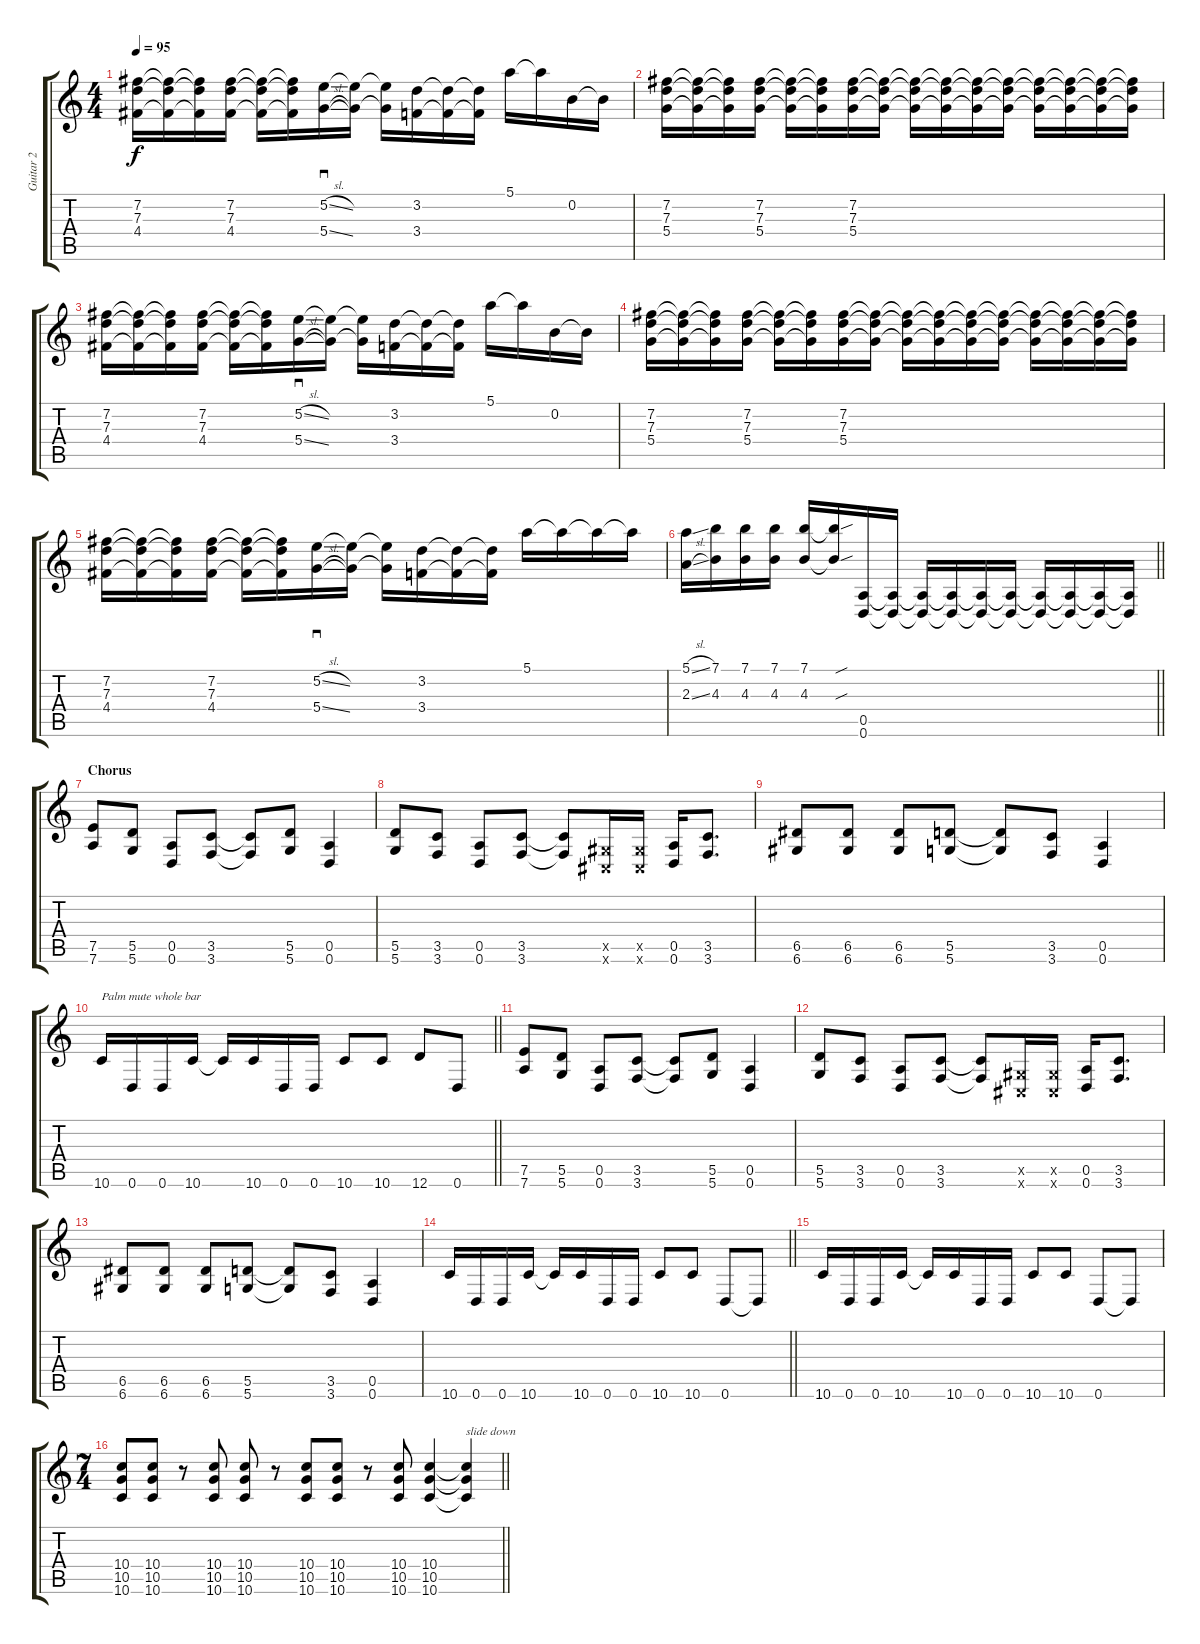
\track ("Guitar 2" "Guitar 2") {instrument distortionguitar}
\staff {score tabs}
\tuning (E4 B3 G3 D3 A2 D2) {hide}
\ts (4 4)
\tempo 95
\clef g2
\ks c
(7.2 7.3 4.4).16{dy f} (7.2{t} 7.3{t} 4.4{t}).16 (7.2{t} 7.3{t} 4.4{t}).16 (7.2 7.3 4.4).16 (7.2{t} 7.3{t} 4.4{t}).16 (7.2{t} 7.3{t} 4.4{t}).16 (5.2{sl} 5.4{sl}).16{sd} (5.2{t} 5.4{t}).16 (5.2{t} 5.4{t}).16 (3.2 3.4).16 (3.2{t} 3.4{t}).16 (3.2{t} 3.4{t}).16 5.1.16 5.1{t}.16 0.2.16 0.2{t}.16 |
(7.2 7.3 5.4).16 (7.2{t} 7.3{t} 5.4{t}).16 (7.2{t} 7.3{t} 5.4{t}).16 (7.2 7.3 5.4).16 (7.2{t} 7.3{t} 5.4{t}).16 (7.2{t} 7.3{t} 5.4{t}).16 (7.2 7.3 5.4).16 (7.2{t} 7.3{t} 5.4{t}).16 (7.2{t} 7.3{t} 5.4{t}).16 (7.2{t} 7.3{t} 5.4{t}).16 (7.2{t} 7.3{t} 5.4{t}).16 (7.2{t} 7.3{t} 5.4{t}).16 (7.2{t} 7.3{t} 5.4{t}).16 (7.2{t} 7.3{t} 5.4{t}).16 (7.2{t} 7.3{t} 5.4{t}).16 (7.2{t} 7.3{t} 5.4{t}).16 |
(7.2 7.3 4.4).16 (7.2{t} 7.3{t} 4.4{t}).16 (7.2{t} 7.3{t} 4.4{t}).16 (7.2 7.3 4.4).16 (7.2{t} 7.3{t} 4.4{t}).16 (7.2{t} 7.3{t} 4.4{t}).16 (5.2{sl} 5.4{sl}).16{sd} (5.2{t} 5.4{t}).16 (5.2{t} 5.4{t}).16 (3.2 3.4).16 (3.2{t} 3.4{t}).16 (3.2{t} 3.4{t}).16 5.1.16 5.1{t}.16 0.2.16 0.2{t}.16 |
(7.2 7.3 5.4).16 (7.2{t} 7.3{t} 5.4{t}).16 (7.2{t} 7.3{t} 5.4{t}).16 (7.2 7.3 5.4).16 (7.2{t} 7.3{t} 5.4{t}).16 (7.2{t} 7.3{t} 5.4{t}).16 (7.2 7.3 5.4).16 (7.2{t} 7.3{t} 5.4{t}).16 (7.2{t} 7.3{t} 5.4{t}).16 (7.2{t} 7.3{t} 5.4{t}).16 (7.2{t} 7.3{t} 5.4{t}).16 (7.2{t} 7.3{t} 5.4{t}).16 (7.2{t} 7.3{t} 5.4{t}).16 (7.2{t} 7.3{t} 5.4{t}).16 (7.2{t} 7.3{t} 5.4{t}).16 (7.2{t} 7.3{t} 5.4{t}).16 |
(7.2 7.3 4.4).16 (7.2{t} 7.3{t} 4.4{t}).16 (7.2{t} 7.3{t} 4.4{t}).16 (7.2 7.3 4.4).16 (7.2{t} 7.3{t} 4.4{t}).16 (7.2{t} 7.3{t} 4.4{t}).16 (5.2{sl} 5.4{sl}).16{sd} (5.2{t} 5.4{t}).16 (5.2{t} 5.4{t}).16 (3.2 3.4).16 (3.2{t} 3.4{t}).16 (3.2{t} 3.4{t}).16 5.1.16 5.1{t}.16 5.1{t}.16 5.1{t}.16 |
\barLineRight lightlight
(5.1{sl} 2.3{sl}).16 (7.1 4.3).16 (7.1 4.3).16 (7.1 4.3).16 (7.1 4.3).16 (7.1{sou t} 4.3{sou t}).16 (0.5 0.6).16 (0.5{t} 0.6{t}).16 (0.5{t} 0.6{t}).16 (0.5{t} 0.6{t}).16 (0.5{t} 0.6{t}).16 (0.5{t} 0.6{t}).16 (0.5{t} 0.6{t}).16 (0.5{t} 0.6{t}).16 (0.5{t} 0.6{t}).16 (0.5{t} 0.6{t}).16 |
\section ("" "Chorus")
(7.5 7.6).8 (5.5 5.6).8 (0.5 0.6).8 (3.5 3.6).8 (3.5{t} 3.6{t}).8 (5.5 5.6).8 (0.5 0.6).4 |
(5.5 5.6).8 (3.5 3.6).8 (0.5 0.6).8 (3.5 3.6).8 (3.5{t} 3.6{t}).8 (-1.5{x} -1.6{x}).16 (-1.5{x} -1.6{x}).16 (0.5 0.6).16 (3.5 3.6).8{d} |
(6.5 6.6).8 (6.5 6.6).8 (6.5 6.6).8 (5.5 5.6).8 (5.5{t} 5.6{t}).8 (3.5 3.6).8 (0.5 0.6).4 |
\barLineRight lightlight
10.6.16{txt "Palm mute whole bar"} 0.6.16 0.6.16 10.6.16 10.6{t}.16 10.6.16 0.6.16 0.6.16 10.6.8 10.6.8 12.6.8 0.6.8 |
(7.5 7.6).8 (5.5 5.6).8 (0.5 0.6).8 (3.5 3.6).8 (3.5{t} 3.6{t}).8 (5.5 5.6).8 (0.5 0.6).4 |
(5.5 5.6).8 (3.5 3.6).8 (0.5 0.6).8 (3.5 3.6).8 (3.5{t} 3.6{t}).8 (-1.5{x} -1.6{x}).16 (-1.5{x} -1.6{x}).16 (0.5 0.6).16 (3.5 3.6).8{d} |
(6.5 6.6).8 (6.5 6.6).8 (6.5 6.6).8 (5.5 5.6).8 (5.5{t} 5.6{t}).8 (3.5 3.6).8 (0.5 0.6).4 |
\barLineRight lightlight
10.6.16 0.6.16 0.6.16 10.6.16 10.6{t}.16 10.6.16 0.6.16 0.6.16 10.6.8 10.6.8 0.6.8 0.6{t}.8 |
10.6.16 0.6.16 0.6.16 10.6.16 10.6{t}.16 10.6.16 0.6.16 0.6.16 10.6.8 10.6.8 0.6.8 0.6{t}.8 |
\ts (7 4)
\barLineRight lightlight
(10.4 10.5 10.6).8 (10.4 10.5 10.6).8 r.8 (10.4 10.5 10.6).8 (10.4 10.5 10.6).8 r.8 (10.4 10.5 10.6).8 (10.4 10.5 10.6).8 r.8 (10.4 10.5 10.6).8 (10.4 10.5 10.6).4 (10.4{t} 10.5{t} 10.6{t}).4{txt "slide down"}
